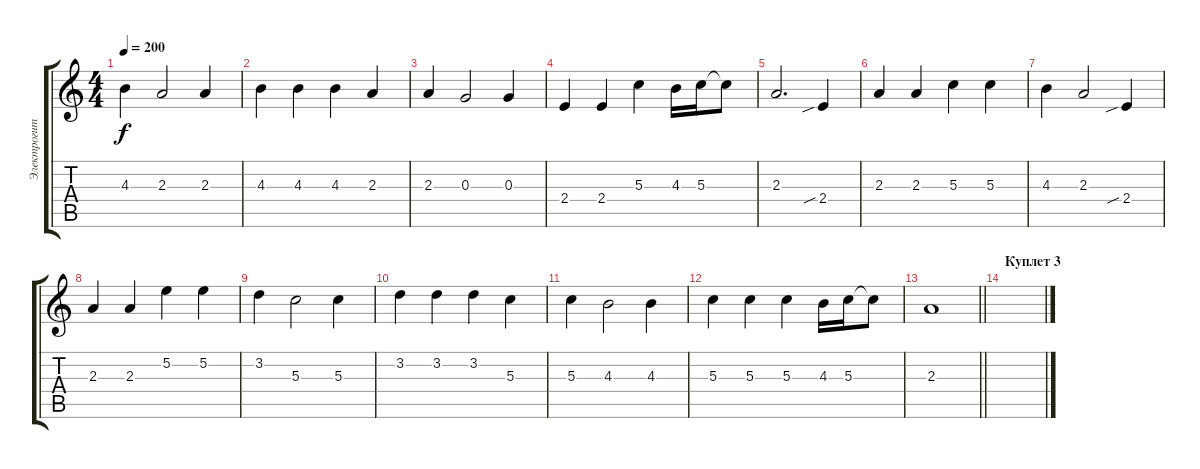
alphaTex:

\track ("Электрогитара" "Электрогит") {instrument acousticguitarsteel}
\staff {score tabs}
\tuning (E4 B3 G3 D3 A2 E2) {hide}
\ts (4 4)
\tempo 200
\clef g2
\ks c
4.3.4{dy f} 2.3.2 2.3.4 |
4.3.4 4.3.4 4.3.4 2.3.4 |
2.3.4 0.3.2 0.3.4 |
2.4.4 2.4.4 5.3.4 4.3.16 5.3.16 5.3{t}.8 |
2.3.2{d} 2.4{sib}.4 |
2.3.4 2.3.4 5.3.4 5.3.4 |
4.3.4 2.3.2 2.4{sib}.4 |
2.3.4 2.3.4 5.2.4 5.2.4 |
3.2.4 5.3.2 5.3.4 |
3.2.4 3.2.4 3.2.4 5.3.4 |
5.3.4 4.3.2 4.3.4 |
5.3.4 5.3.4 5.3.4 4.3.16 5.3.16 5.3{t}.8 |
\barLineRight lightlight
2.3.1 |
\section ("" "Куплет 3")
